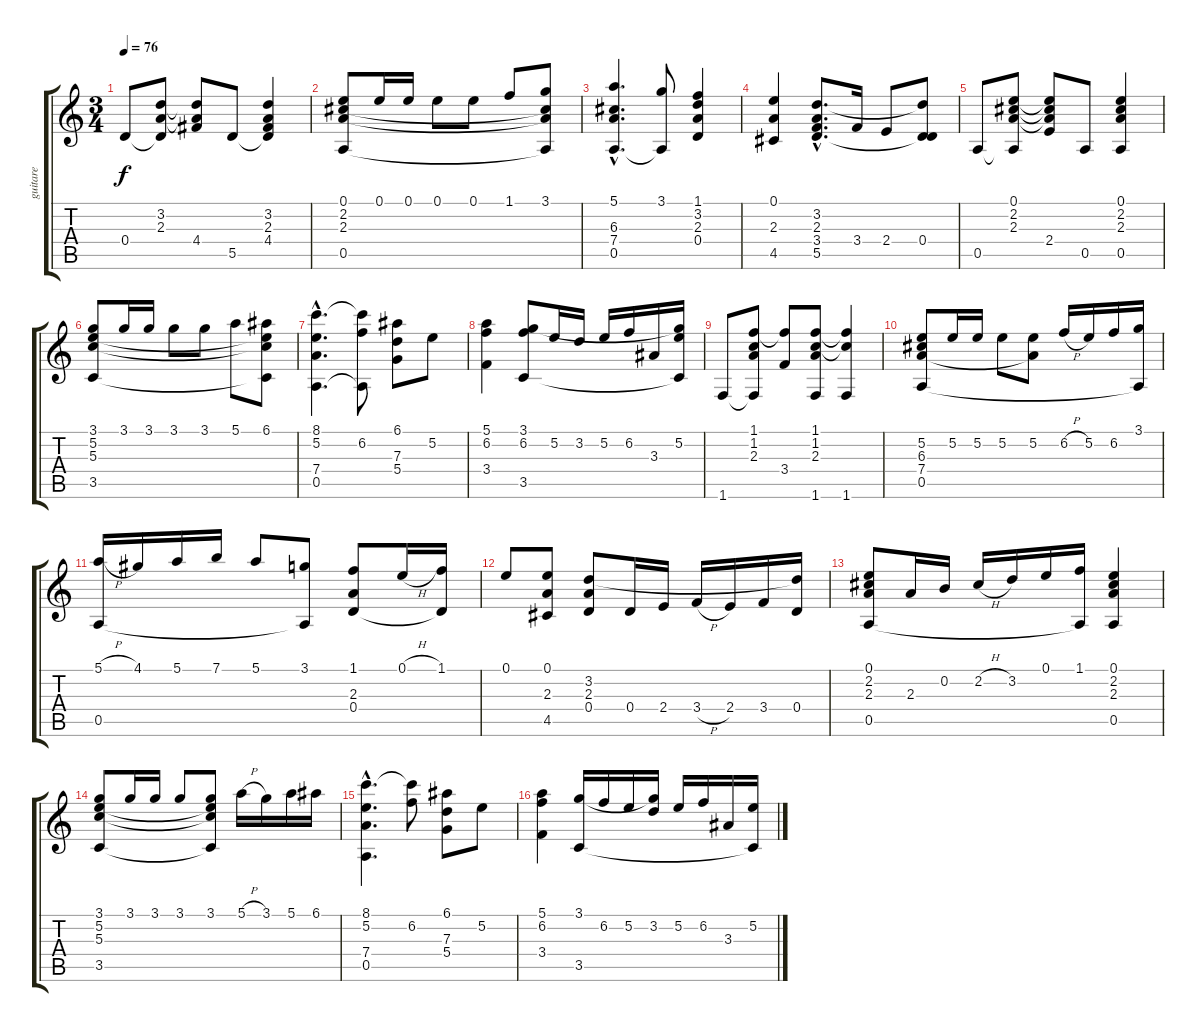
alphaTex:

\track ("guitare" "guitare") {instrument acousticguitarnylon}
\staff {score tabs}
\tuning (E4 B3 G3 D3 A2 E2) {hide}
\ts (3 4)
\tempo 76
\clef g2
\ks c
0.4.8{dy f} (3.2 2.3 0.4{t}).8 (3.2{t} 2.3{t} 4.4).8 5.5.8 (3.2 2.3 4.4 5.5{t}).4 |
(0.1 2.2 2.3 0.5).8 0.1.16 0.1.16 0.1.8 0.1.8 1.1.8 (3.1 2.2{t} 2.3{t} 0.5{t}).8 |
(5.1{hac} 6.3{hac} 7.4{hac} 0.5{hac}).4{d} (3.1 0.5{t}).8 (1.1 3.2 2.3 0.4).4 |
(0.1 2.3 4.5).4 (3.2{hac} 2.3{hac} 3.4{hac} 5.5{hac}).8{d} 3.4.16 2.4.8 (3.2{t} 0.4 5.5{t}).8 |
0.5.8 (0.1 2.2 2.3 0.5{t}).8 (0.1{t} 2.2{t} 2.3{t} 2.4).8 0.5.8 (0.1 2.2 2.3 0.5).4 |
(3.1 5.2 5.3 3.5).8 3.1.16 3.1.16 3.1.8 3.1.8 5.1.8 (6.1 5.2{t} 5.3{t} 3.5{t}).8 |
(8.1{hac} 5.2{hac} 7.4{hac} 0.5{hac}).4{d} (8.1{t} 6.2 0.5{t}).8 (6.1 7.3 5.4).8 5.2.8 |
(5.1 6.2 3.4).4 (3.1 6.2 3.5).8 5.2.16 3.2.16 5.2.16 6.2.16 3.3.16 (3.1{t} 5.2 3.5{t}).16 |
1.6.8 (1.1 1.2 2.3 1.6{t}).8 (1.1{t} 3.4).8 (1.1 1.2 2.3 1.6).8 (1.1{t} 1.2{t} 1.6).4 |
(5.2 6.3 7.4 0.5).8 5.2.16 5.2.16 5.2.8 (5.2 7.4{t}).8 6.2{h}.16 5.2.16 6.2.16 (3.1 0.5{t}).16 |
(5.1{h} 0.5).16 4.1.16 5.1.16 7.1.16 5.1.8 (3.1 0.5{t}).8 (1.1 2.3 0.4).8 0.1{h}.16 (1.1 0.4{t}).16 |
0.1.8 (0.1 2.3 4.5).8 (3.2 2.3 0.4).8 0.4.16 2.4.16 3.4{h}.16 2.4.16 3.4.16 (3.2{t} 0.4).16 |
(0.1 2.2 2.3 0.5).8 2.3.16 0.2.16 2.2{h}.16 3.2.16 0.1.16 (1.1 0.5{t}).16 (0.1 2.2 2.3 0.5).4 |
(3.1 5.2 5.3 3.5).8 3.1.16 3.1.16 3.1.8 (3.1 5.2{t} 5.3{t} 3.5{t}).8 5.1{h}.16 3.1.16 5.1.16 6.1.16 |
(8.1{hac} 5.2{hac} 7.4{hac} 0.5{hac}).4{d} (8.1{t} 6.2).8 (6.1 7.3 5.4).8 5.2.8 |
(5.1 6.2 3.4).4 (3.1 3.5).16 6.2.16 5.2.16 (3.1{t} 3.2).16 5.2.16 6.2.16 3.3.16 (5.2 3.5{t}).16
